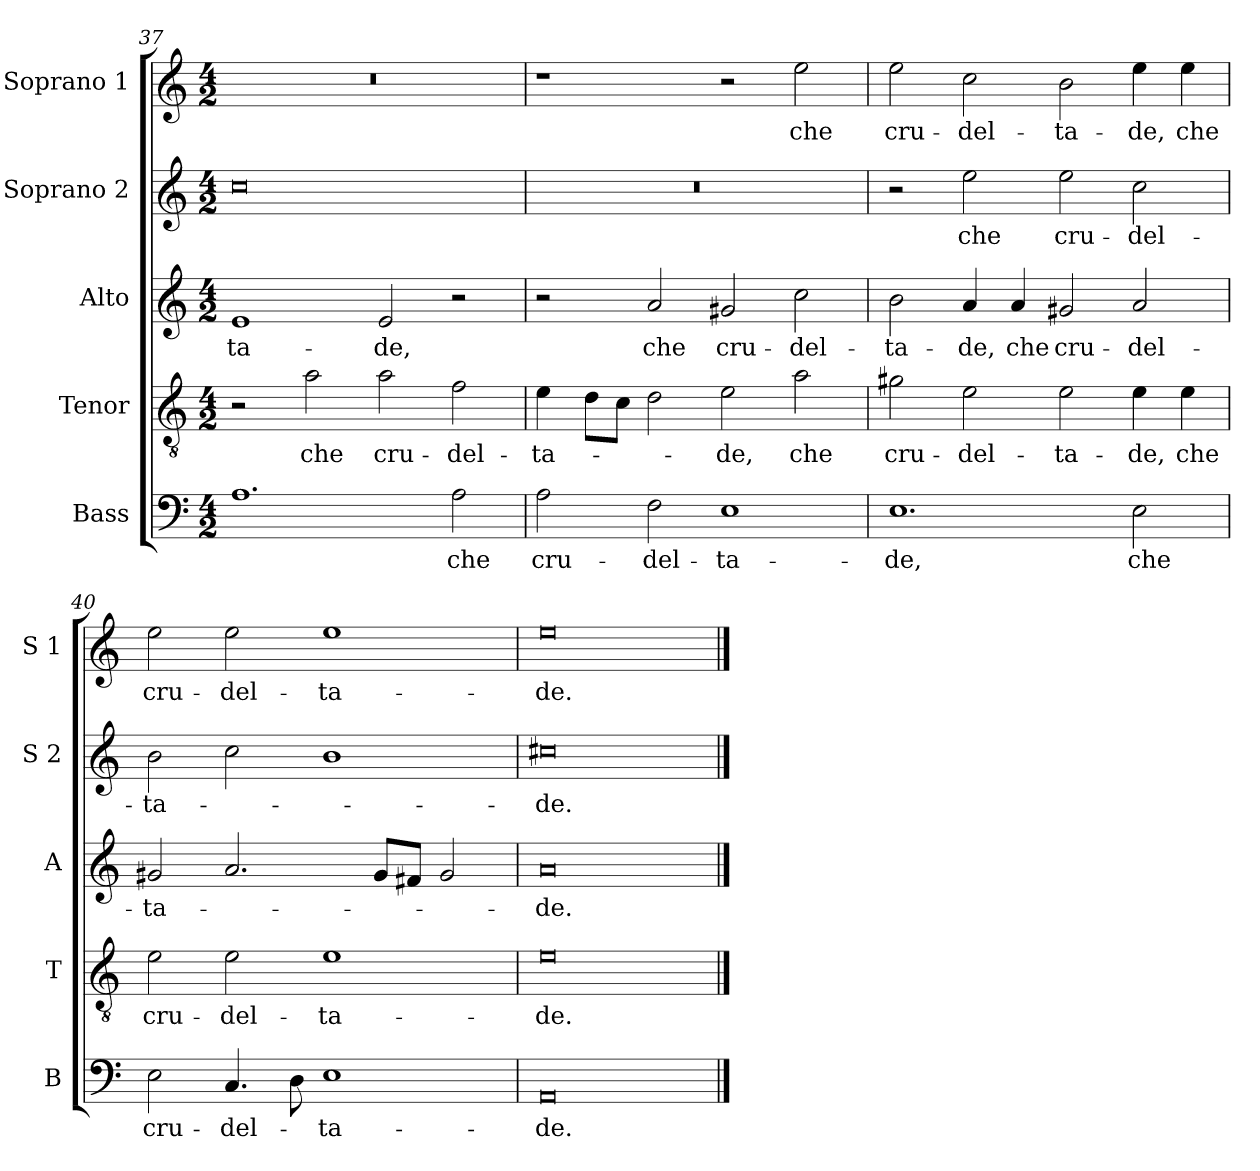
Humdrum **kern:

**kern	**text	**kern	**text	**kern	**text	**kern	**text	**kern	**text
*part5	*part5	*part4	*part4	*part3	*part3	*part2	*part2	*part1	*part1
*staff5	*staff5	*staff4	*staff4	*staff3	*staff3	*staff2	*staff2	*staff1	*staff1
*I"Bass	*	*I"Tenor	*	*I"Alto	*	*I"Soprano 2	*	*I"Soprano 1	*
*I'B	*	*I'T	*	*I'A	*	*I'S 2	*	*I'S 1	*
!!LO:LB:g=z
*clefF4	*	*clefGv2	*	*clefG2	*	*clefG2	*	*clefG2	*
*k[]	*	*k[]	*	*k[]	*	*k[]	*	*k[]	*
*C:	*	*C:	*	*C:	*	*C:	*	*C:	*
*M4/2	*	*M4/2	*	*M4/2	*	*M4/2	*	*M4/2	*
=37	=37	=37	=37	=37	=37	=37	=37	=37	=37
!	!	!	!	!	!LO:LY:b	!	!	!	!
1.A	.	2r	.	1e	-ta-	0cc	.	0r	.
!	!	!	!LO:LY:b	!	!	!	!	!	!
.	.	2a\	che	.	.	.	.	.	.
!	!	!	!LO:LY:b	!	!LO:LY:b	!	!	!	!
.	.	2a\	cru-	2e/	-de,	.	.	.	.
!	!LO:LY:b	!	!LO:LY:b	!	!	!	!	!	!
2A\	che	2f\	-del-	2r	.	.	.	.	.
=38	=38	=38	=38	=38	=38	=38	=38	=38	=38
!	!LO:LY:b	!	!LO:LY:b	!	!	!	!	!	!
2A\	cru-	4e\	-ta-	2r	.	0r	.	1r	.
.	.	8d\L	.	.	.	.	.	.	.
.	.	8c\J	.	.	.	.	.	.	.
!	!LO:LY:b	!	!	!	!LO:LY:b	!	!	!	!
2F\	-del-	2d\	.	2a/	che	.	.	.	.
!	!LO:LY:b	!	!LO:LY:b	!	!LO:LY:b	!	!	!	!
1E	-ta-	2e\	-de,	2g#X/	cru-	.	.	2r	.
!	!	!	!LO:LY:b	!	!LO:LY:b	!	!	!	!LO:LY:b
.	.	2a\	che	2cc\	-del-	.	.	2ee\	che
=39	=39	=39	=39	=39	=39	=39	=39	=39	=39
!	!LO:LY:b	!	!LO:LY:b	!	!LO:LY:b	!	!	!	!LO:LY:b
1.E	-de,	2g#X\	cru-	2b\	-ta-	2r	.	2ee\	cru-
!	!	!	!LO:LY:b	!	!LO:LY:b	!	!LO:LY:b	!	!LO:LY:b
.	.	2e\	-del-	4a/	-de,	2ee\	che	2cc\	-del-
!	!	!	!	!	!LO:LY:b	!	!	!	!
.	.	.	.	4a/	che	.	.	.	.
!	!	!	!LO:LY:b	!	!LO:LY:b	!	!LO:LY:b	!	!LO:LY:b
.	.	2e\	-ta-	2g#X/	cru-	2ee\	cru-	2b\	-ta-
!	!LO:LY:b	!	!LO:LY:b	!	!LO:LY:b	!	!LO:LY:b	!	!LO:LY:b
2E\	che	4e\	-de,	2a/	-del-	2cc\	-del-	4ee\	-de,
!	!	!	!LO:LY:b	!	!	!	!	!	!LO:LY:b
.	.	4e\	che	.	.	.	.	4ee\	che
=40	=40	=40	=40	=40	=40	=40	=40	=40	=40
!	!LO:LY:b	!	!LO:LY:b	!	!LO:LY:b	!	!LO:LY:b	!	!LO:LY:b
2E\	cru-	2e\	cru-	2g#X/	-ta-	2b\	-ta-	2ee\	cru-
!	!LO:LY:b	!	!LO:LY:b	!	!	!	!	!	!LO:LY:b
4.C/	-del-	2e\	-del-	2.a/	.	2cc\	.	2ee\	-del-
8D\	.	.	.	.	.	.	.	.	.
!	!LO:LY:b	!	!LO:LY:b	!	!	!	!	!	!LO:LY:b
1E	-ta-	1e	-ta-	.	.	1b	.	1ee	-ta-
.	.	.	.	8g#/L	.	.	.	.	.
.	.	.	.	8f#X/J	.	.	.	.	.
.	.	.	.	2g#/	.	.	.	.	.
=41	=41	=41	=41	=41	=41	=41	=41	=41	=41
!	!LO:LY:b	!	!LO:LY:b	!	!LO:LY:b	!	!LO:LY:b	!	!LO:LY:b
0AA	-de.	0e	-de.	0a	-de.	0cc#X	-de.	0ee	-de.
==	==	==	==	==	==	==	==	==	==
*-	*-	*-	*-	*-	*-	*-	*-	*-	*-
